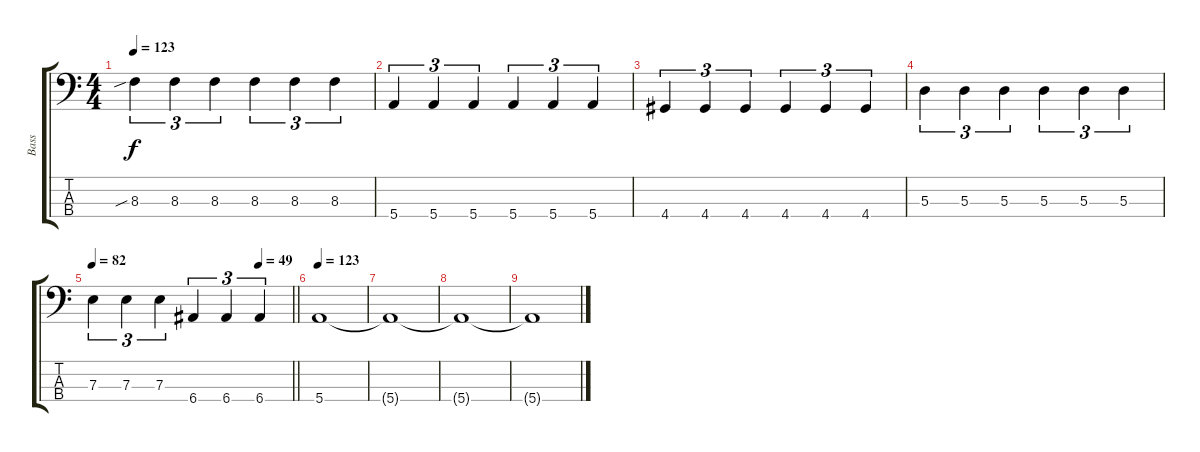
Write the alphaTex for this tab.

\track ("Bass" "Bass") {instrument electricbasspick}
\staff {score tabs}
\tuning (G2 D2 A1 E1) {hide}
\ts (4 4)
\tempo 123
\clef f4
\ks c
8.3{sib}.4{tu (3 2) dy f} 8.3.4{tu (3 2)} 8.3.4{tu (3 2)} 8.3.4{tu (3 2)} 8.3.4{tu (3 2)} 8.3.4{tu (3 2)} |
5.4.4{tu (3 2)} 5.4.4{tu (3 2)} 5.4.4{tu (3 2)} 5.4.4{tu (3 2)} 5.4.4{tu (3 2)} 5.4.4{tu (3 2)} |
4.4.4{tu (3 2)} 4.4.4{tu (3 2)} 4.4.4{tu (3 2)} 4.4.4{tu (3 2)} 4.4.4{tu (3 2)} 4.4.4{tu (3 2)} |
5.3.4{tu (3 2)} 5.3.4{tu (3 2)} 5.3.4{tu (3 2)} 5.3.4{tu (3 2)} 5.3.4{tu (3 2)} 5.3.4{tu (3 2)} |
\tempo 82
\tempo (49 0.8333333333333334)
\barLineRight lightlight
7.3.4{tu (3 2)} 7.3.4{tu (3 2)} 7.3.4{tu (3 2)} 6.4.4{tu (3 2)} 6.4.4{tu (3 2)} 6.4.4{tu (3 2)} |
\tempo 123
5.4.1{volume 5} |
5.4{t}.1 |
5.4{t}.1 |
5.4{t}.1
